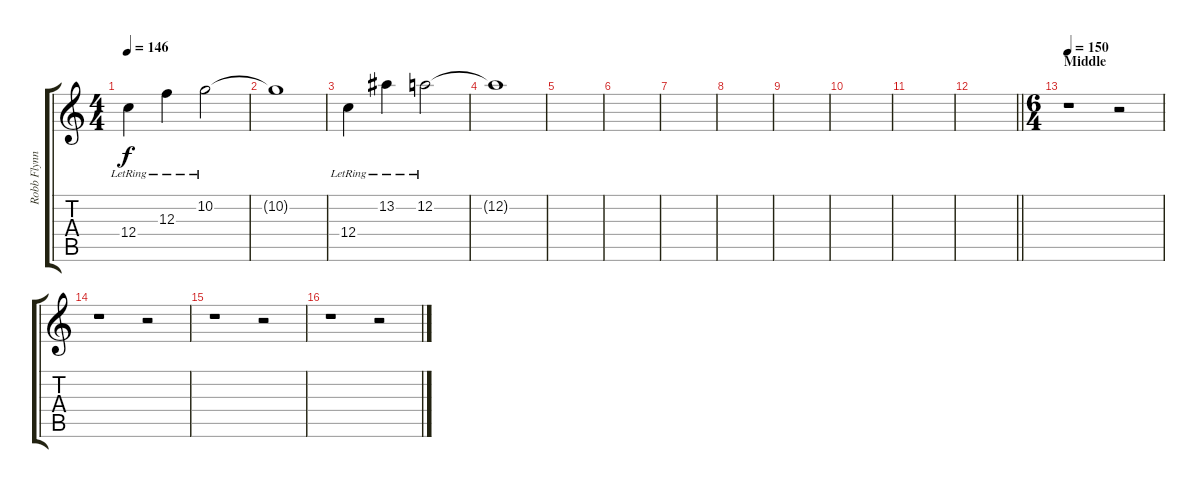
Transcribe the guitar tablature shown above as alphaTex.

\track ("Robb Flynn Cl" "Robb Flynn") {instrument electricguitarclean}
\staff {score tabs}
\tuning (D4 A3 F3 C3 G2 C2) {hide}
\ts (4 4)
\tempo 146
\clef g2
\ks c
12.4{lr}.4{dy f} 12.3{lr}.4 10.2{lr}.2 |
10.2{t}.1 |
12.4{lr}.4 13.2{lr}.4 12.2{lr}.2 |
12.2{t}.1 |
|
|
|
|
|
|
|
\barLineRight lightlight
|
\ts (6 4)
\section ("" "Middle")
\tempo 150
r.1 r.2 |
r.1 r.2 |
r.1 r.2 |
r.1 r.2
